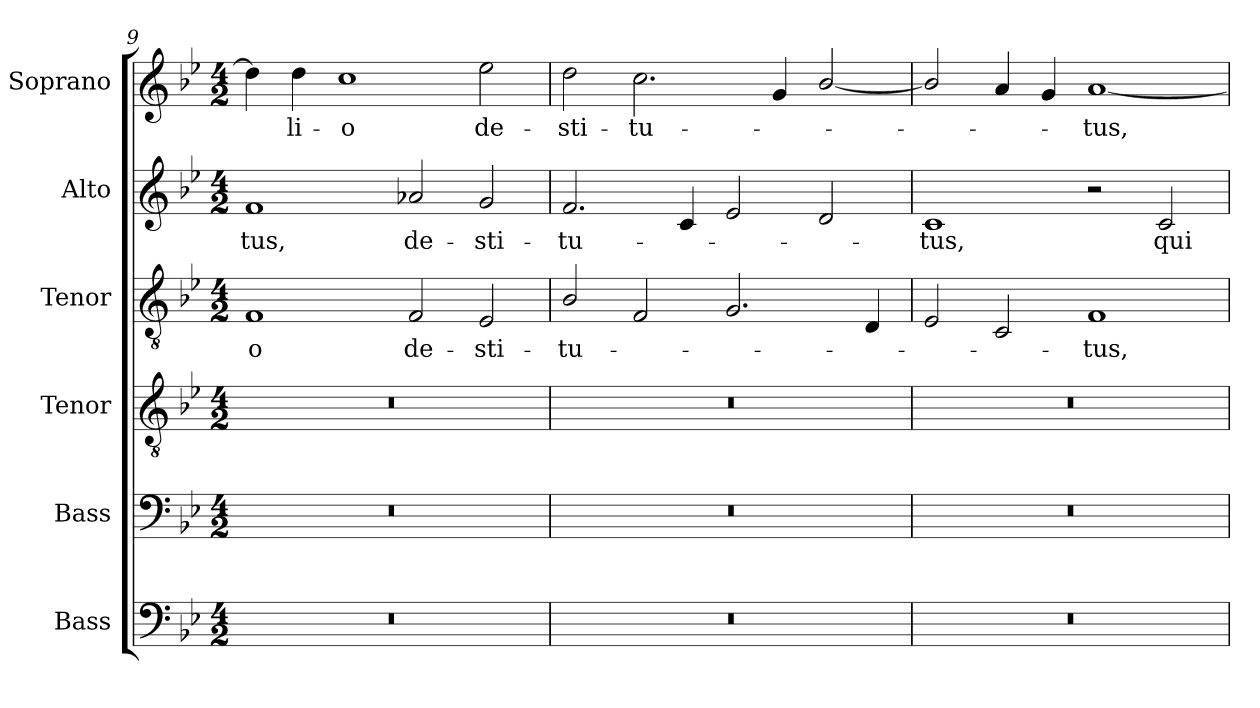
**kern	**kern	**kern	**kern	**text	**kern	**text	**kern	**text
*part6	*part5	*part4	*part3	*part3	*part2	*part2	*part1	*part1
*staff6	*staff5	*staff4	*staff3	*staff3	*staff2	*staff2	*staff1	*staff1
*I"Bass	*I"Bass	*I"Tenor	*I"Tenor	*	*I"Alto	*	*I"Soprano	*
*I'B2.	*I'B1.	*I'T2.	*I'T1.	*	*I'A.	*	*I'S.	*
*clefF4	*clefF4	*clefGv2	*clefGv2	*	*clefG2	*	*clefG2	*
*	*	*ITrd7c12	*ITrd7c12	*	*	*	*	*
*k[b-e-]	*k[b-e-]	*k[b-e-]	*k[b-e-]	*	*k[b-e-]	*	*k[b-e-]	*
*B-:	*B-:	*B-:	*B-:	*	*B-:	*	*B-:	*
*M4/2	*M4/2	*M4/2	*M4/2	*	*M4/2	*	*M4/2	*
=9	=9	=9	=9	=9	=9	=9	=9	=9
!LO:N:vis=1	!LO:N:vis=1	!LO:N:vis=1	!	!	!	!	!	!
!	!	!	!	!LO:LY:b:color=#000000	!	!	!	!
!	!	!	!	!	!	!LO:LY:b:color=#000000	!	!
0r	0r	0r	1FFi	-o	1fi	-tus,	4ddi\]	.
!	!	!	!	!	!	!	!	!LO:LY:b:color=#000000
.	.	.	.	.	.	.	4ddi\	-li-
!	!	!	!	!	!	!	!	!LO:LY:b:color=#000000
.	.	.	.	.	.	.	1cci	-o
!	!	!	!	!LO:LY:b:color=#000000	!	!	!	!
!	!	!	!	!	!	!LO:LY:b:color=#000000	!	!
.	.	.	2FFi/	de-	2a-Xi/	de-	.	.
!	!	!	!	!LO:LY:b:color=#000000	!	!	!	!
!	!	!	!	!	!	!LO:LY:b:color=#000000	!	!
!	!	!	!	!	!	!	!	!LO:LY:b:color=#000000
.	.	.	2EE-i/	-sti-	2gi/	-sti-	2ee-i\	de-
=10	=10	=10	=10	=10	=10	=10	=10	=10
!LO:N:vis=1	!LO:N:vis=1	!LO:N:vis=1	!	!	!	!	!	!
!	!	!	!	!LO:LY:b:color=#000000	!	!	!	!
!	!	!	!	!	!	!LO:LY:b:color=#000000	!	!
!	!	!	!	!	!	!	!	!LO:LY:b:color=#000000
0r	0r	0r	2BB-i/	-tu-	2.fi/	-tu-	2ddi\	-sti-
!	!	!	!	!	!	!	!	!LO:LY:b:color=#000000
.	.	.	2FFi/	.	.	.	2.cci\	-tu-
.	.	.	.	.	4ci/	.	.	.
.	.	.	2.GGi/	.	2e-i/	.	.	.
.	.	.	.	.	.	.	4gi/	.
.	.	.	.	.	2di/	.	[<2b-i/	.
.	.	.	4DDi/	.	.	.	.	.
!!LO:LB:g=z
=11	=11	=11	=11	=11	=11	=11	=11	=11
!LO:N:vis=1	!LO:N:vis=1	!LO:N:vis=1	!	!	!	!	!	!
!	!	!	!	!	!	!LO:LY:b:color=#000000	!	!
0r	0r	0r	2EE-i/	.	1ci	-tus,	2b-i/]	.
.	.	.	2CCi/	.	.	.	4ai/	.
.	.	.	.	.	.	.	4gi/	.
!	!	!	!	!LO:LY:b:color=#000000	!	!	!	!
!	!	!	!	!	!	!	!	!LO:LY:b:color=#000000
.	.	.	1FFi	-tus,	2r	.	[<1ai	-tus,
!	!	!	!	!	!	!LO:LY:b:color=#000000	!	!
.	.	.	.	.	2ci/	qui	.	.
=	=	=	=	=	=	=	=	=
*-	*-	*-	*-	*-	*-	*-	*-	*-
